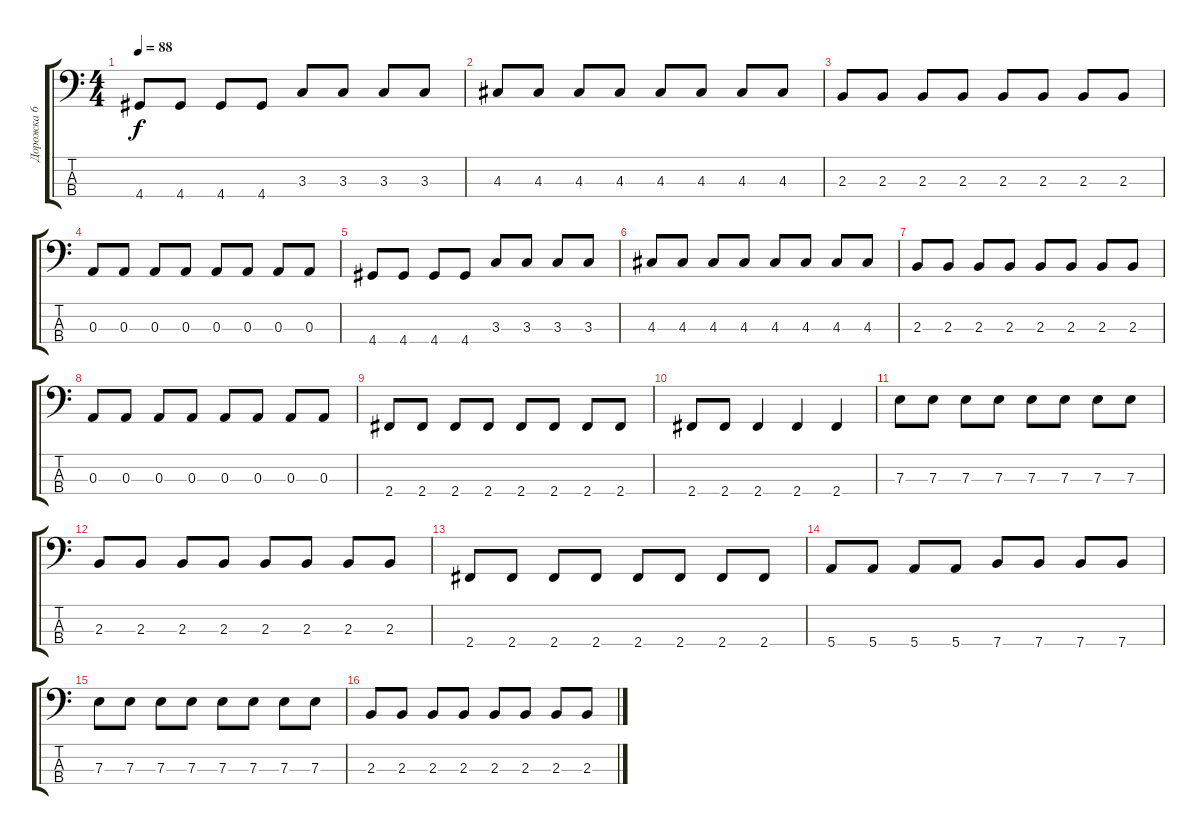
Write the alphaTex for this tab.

\track ("Дорожка 6" "Дорожка 6") {instrument electricbassfinger}
\staff {score tabs}
\tuning (G2 D2 A1 E1) {hide}
\ts (4 4)
\tempo 88
\clef f4
\ks c
4.4.8{dy f} 4.4.8 4.4.8 4.4.8 3.3.8 3.3.8 3.3.8 3.3.8 |
4.3.8 4.3.8 4.3.8 4.3.8 4.3.8 4.3.8 4.3.8 4.3.8 |
2.3.8 2.3.8 2.3.8 2.3.8 2.3.8 2.3.8 2.3.8 2.3.8 |
0.3.8 0.3.8 0.3.8 0.3.8 0.3.8 0.3.8 0.3.8 0.3.8 |
4.4.8 4.4.8 4.4.8 4.4.8 3.3.8 3.3.8 3.3.8 3.3.8 |
4.3.8 4.3.8 4.3.8 4.3.8 4.3.8 4.3.8 4.3.8 4.3.8 |
2.3.8 2.3.8 2.3.8 2.3.8 2.3.8 2.3.8 2.3.8 2.3.8 |
0.3.8 0.3.8 0.3.8 0.3.8 0.3.8 0.3.8 0.3.8 0.3.8 |
2.4.8 2.4.8 2.4.8 2.4.8 2.4.8 2.4.8 2.4.8 2.4.8 |
2.4.8 2.4.8 2.4.4 2.4.4 2.4.4 |
7.3.8 7.3.8 7.3.8 7.3.8 7.3.8 7.3.8 7.3.8 7.3.8 |
2.3.8 2.3.8 2.3.8 2.3.8 2.3.8 2.3.8 2.3.8 2.3.8 |
2.4.8 2.4.8 2.4.8 2.4.8 2.4.8 2.4.8 2.4.8 2.4.8 |
5.4.8 5.4.8 5.4.8 5.4.8 7.4.8 7.4.8 7.4.8 7.4.8 |
7.3.8 7.3.8 7.3.8 7.3.8 7.3.8 7.3.8 7.3.8 7.3.8 |
2.3.8 2.3.8 2.3.8 2.3.8 2.3.8 2.3.8 2.3.8 2.3.8
